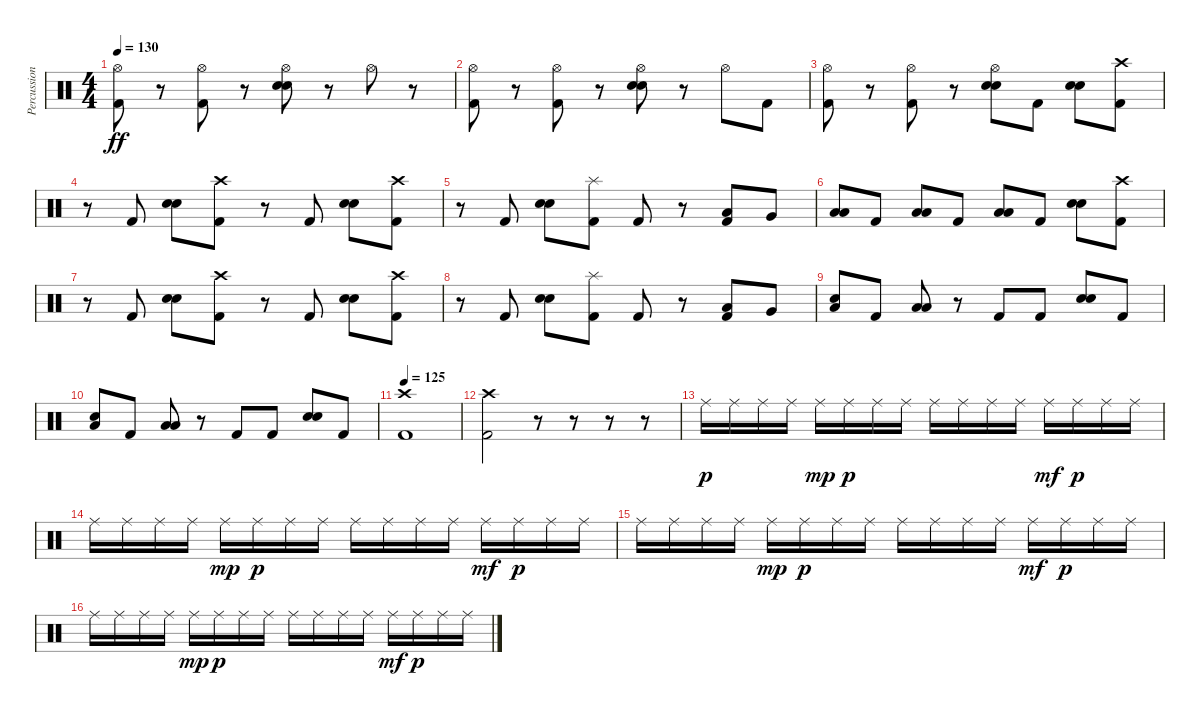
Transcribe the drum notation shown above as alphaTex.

\track ("Percussions" "Percussion") {instrument percussion}
\staff {score}
\articulation defaults
\ts (4 4)
\tempo 130
\clef neutral
\ks c
("Hi-Hat (open)" "Kick (hit) 2").8{dy ff} r.8 ("Hi-Hat (open)" "Kick (hit) 2").8 r.8 ("Hi-Hat (open)" "Electric Snare (hit)" "Electric Snare (hit)").8 r.8 "Hi-Hat (open)".8 r.8 |
("Hi-Hat (open)" "Kick (hit) 2").8 r.8 ("Hi-Hat (open)" "Kick (hit) 2").8 r.8 ("Hi-Hat (open)" "Electric Snare (hit)" "Electric Snare (hit)").8 r.8 "Hi-Hat (open)".8 "Kick (hit) 2".8 |
("Hi-Hat (open)" "Kick (hit) 2").8 r.8 ("Hi-Hat (open)" "Kick (hit) 2").8 r.8 ("Hi-Hat (open)" "Electric Snare (hit)" "Electric Snare (hit)").8 "Kick (hit) 2".8 ("Electric Snare (hit)" "Electric Snare (hit)").8{bd 240} ("Crash high (hit)" "Kick (hit) 2").8 |
r.8 "Kick (hit) 2".8 ("Electric Snare (hit)" "Electric Snare (hit)").8{bd 240} ("Crash high (hit)" "Kick (hit) 2").8 r.8 "Kick (hit) 2".8 ("Electric Snare (hit)" "Electric Snare (hit)").8{bd 240} ("Crash high (hit)" "Kick (hit) 2").8 |
r.8 "Kick (hit) 2".8 ("Electric Snare (hit)" "Electric Snare (hit)").8{bd 240} ("Splash (hit)" "Kick (hit) 2").8 "Kick (hit) 2".8 r.8 ("Low Floor Tom (hit)" "Kick (hit) 2").8 "Very Low Tom (hit)".8 |
("Low Tom (hit)" "Low Tom (hit)").8 "Kick (hit) 2".8 ("Low Tom (hit)" "Low Tom (hit)").8 "Kick (hit) 2".8 ("Low Tom (hit)" "Low Tom (hit)").8 "Kick (hit) 2".8 ("Electric Snare (hit)" "Electric Snare (hit)").8{bd 240} ("Crash high (hit)" "Kick (hit) 2").8 |
r.8 "Kick (hit) 2".8 ("Electric Snare (hit)" "Electric Snare (hit)").8{bd 240} ("Crash high (hit)" "Kick (hit) 2").8 r.8 "Kick (hit) 2".8 ("Electric Snare (hit)" "Electric Snare (hit)").8{bd 240} ("Crash high (hit)" "Kick (hit) 2").8 |
r.8 "Kick (hit) 2".8 ("Electric Snare (hit)" "Electric Snare (hit)").8{bd 240} ("Splash (hit)" "Kick (hit) 2").8 "Kick (hit) 2".8 r.8 ("Low Floor Tom (hit)" "Kick (hit) 2").8 "Very Low Tom (hit)".8 |
("Electric Snare (hit)" "Low Tom (hit)").8 "Kick (hit) 2".8 ("Low Tom (hit)" "Low Tom (hit)").8 r.8 "Kick (hit) 2".8 "Kick (hit) 2".8 ("Electric Snare (hit)" "Electric Snare (hit)").8{bd 240} "Kick (hit) 2".8 |
("Electric Snare (hit)" "Low Tom (hit)").8 "Kick (hit) 2".8 ("Low Tom (hit)" "Low Tom (hit)").8 r.8 "Kick (hit) 2".8 "Kick (hit) 2".8 ("Electric Snare (hit)" "Electric Snare (hit)").8{bd 240} "Kick (hit) 2".8 |
\tempo 125
("Crash high (hit)" "Kick (hit) 2").1 |
("Crash high (hit)" "Kick (hit) 2").2 r.8 r.8 r.8 r.8 |
"Ride (middle)".16{dy p} "Ride (middle)".16 "Ride (middle)".16 "Ride (middle)".16 "Ride (middle)".16{dy mp} "Ride (middle)".16{dy p} "Ride (middle)".16 "Ride (middle)".16 "Ride (middle)".16 "Ride (middle)".16 "Ride (middle)".16 "Ride (middle)".16 "Ride (middle)".16{dy mf} "Ride (middle)".16{dy p} "Ride (middle)".16 "Ride (middle)".16 |
"Ride (middle)".16 "Ride (middle)".16 "Ride (middle)".16 "Ride (middle)".16 "Ride (middle)".16{dy mp} "Ride (middle)".16{dy p} "Ride (middle)".16 "Ride (middle)".16 "Ride (middle)".16 "Ride (middle)".16 "Ride (middle)".16 "Ride (middle)".16 "Ride (middle)".16{dy mf} "Ride (middle)".16{dy p} "Ride (middle)".16 "Ride (middle)".16 |
"Ride (middle)".16 "Ride (middle)".16 "Ride (middle)".16 "Ride (middle)".16 "Ride (middle)".16{dy mp} "Ride (middle)".16{dy p} "Ride (middle)".16 "Ride (middle)".16 "Ride (middle)".16 "Ride (middle)".16 "Ride (middle)".16 "Ride (middle)".16 "Ride (middle)".16{dy mf} "Ride (middle)".16{dy p} "Ride (middle)".16 "Ride (middle)".16 |
"Ride (middle)".16 "Ride (middle)".16 "Ride (middle)".16 "Ride (middle)".16 "Ride (middle)".16{dy mp} "Ride (middle)".16{dy p} "Ride (middle)".16 "Ride (middle)".16 "Ride (middle)".16 "Ride (middle)".16 "Ride (middle)".16 "Ride (middle)".16 "Ride (middle)".16{dy mf} "Ride (middle)".16{dy p} "Ride (middle)".16 "Ride (middle)".16
